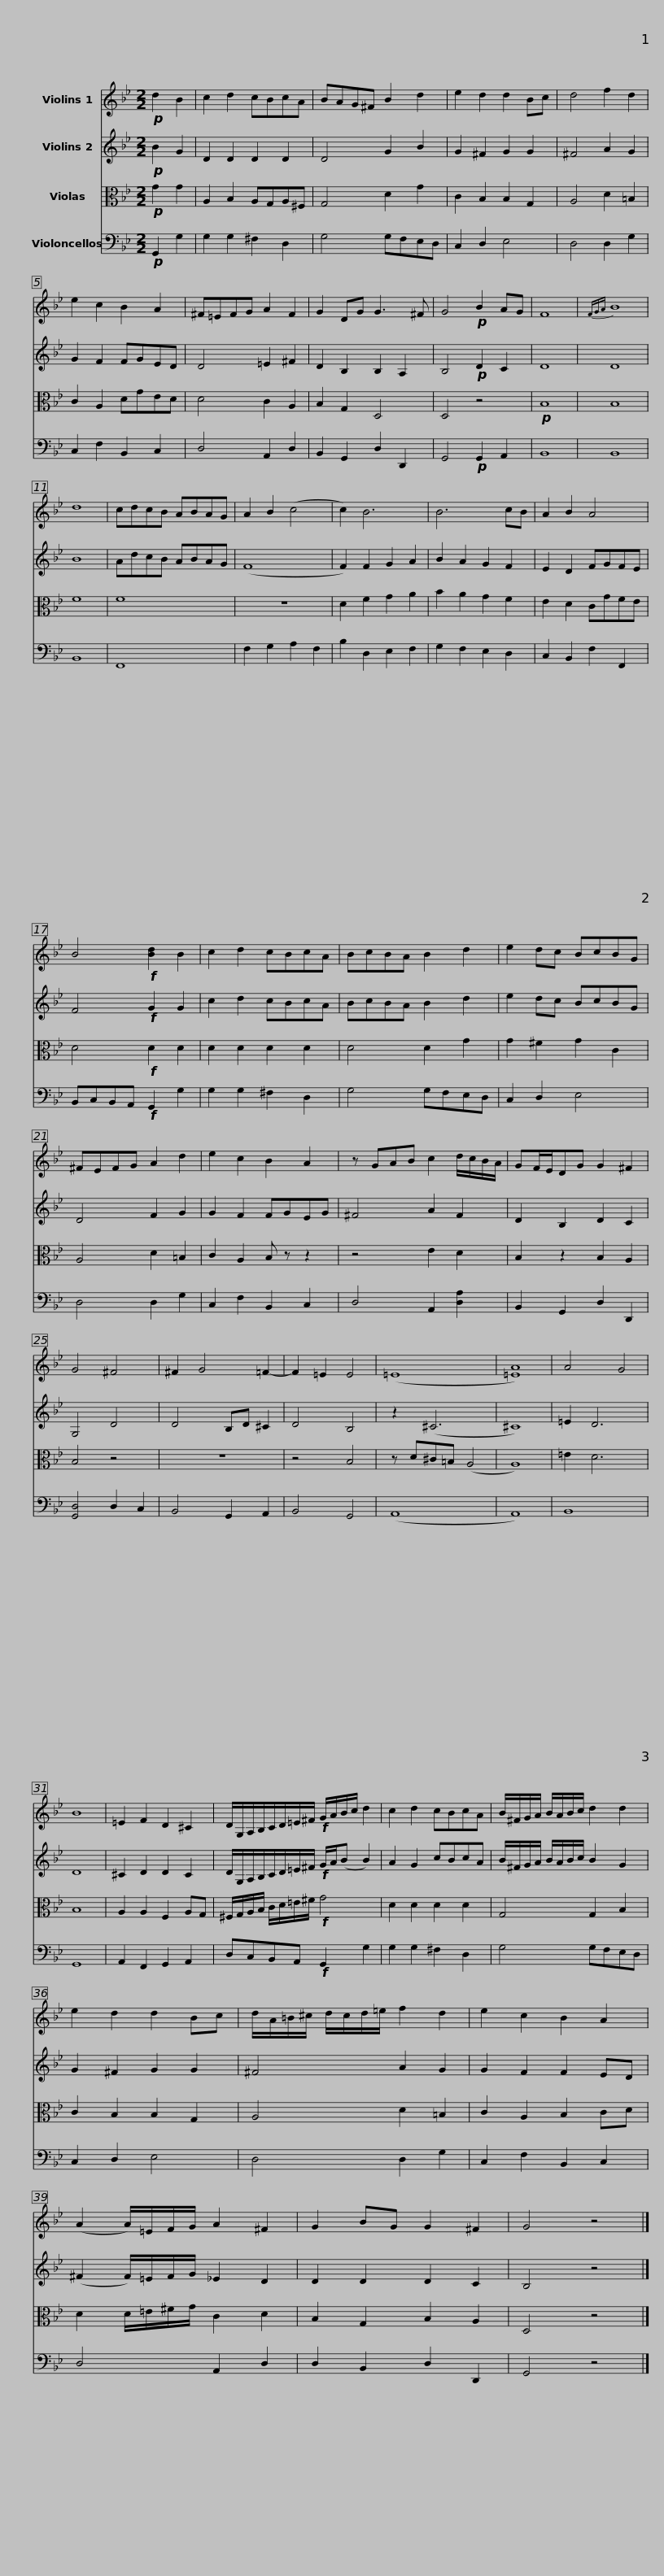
X:1
%%score 1 2 3 4
L:1/8
M:2/2
I:linebreak $
K:Bb
V:1 treble
V:2 treble
V:3 alto
V:4 bass
V:1
!p! d2 B2 | c2 d2 cBcA | BAG^F B2 d2 | e2 d2 d2 Bc | d4 f2 d2 | %5
 e2 c2 B2 A2 |$ ^F=EFG A2 F2 | G2 DG G3 ^F | G4!p! B2 AG | F8 | %10
{FGA} B8 | d8 | cdcB ABAG |$ A2 B2 (c4 | c2) B6 | %15
 B6 cB | A2 B2 A4 | B4!f! [Bd]2 B2 | c2 d2 cBcA |$ BcBA B2 d2 | %20
 e2 dc BcBG | ^FEFG A2 d2 | e2 c2 B2 A2 | z GAB c2 d/c/B/A/ |$ GF/E/DG G2 ^F2 | %25
 G4 ^F4 | ^F2 G4 =F2- | F2 =E2 E4 | (=E8 | [=EA]8) | %30
 A4 G4 | B8 |$ =E2 F2 D2 ^C2 | D/G,/A,/B,/C/D/=E/^F/!f! G/A/B/c/ d2 | c2 d2 cBcA |$ %35
 B/^F/G/A/ B/A/B/c/ d2 d2 | e2 d2 d2 Bc | d/A/=B/^c/ d/c/d/=e/ f2 d2 | e2 c2 B2 A2 |$ (A2 A/)=E/F/G/ A2 ^F2 | %40
 G2 BG G2 ^F2 | G4 z4 |] %42
V:2
!p! B2 G2 | D2 D2 D2 D2 | D4 G2 B2 | G2 ^F2 G2 G2 | ^F4 A2 G2 | %5
 G2 F2 FGED |$ D4 =E2 ^F2 | D2 B,2 B,2 A,2 | B,4!p! D2 C2 | D8 | %10
 D8 | B8 | AdcB ABAG |$ (F8 | F2) F2 G2 A2 | %15
 B2 A2 G2 F2 | E2 D2 FGFE | F4!f! G2 G2 | c2 d2 cBcA |$ BcBA B2 d2 | %20
 e2 dc BcBG | D4 F2 G2 | G2 F2 FGEG | ^F4 A2 F2 |$ D2 B,2 D2 C2 | %25
 G,4 D4 | D4 B,D ^C2 | D4 B,4 | z2 (^C6 | ^C8) | %30
 =E2 D6 | D8 |$ ^C2 D2 D2 C2 | D/G,/A,/B,/C/D/=E/^F/!f! G/A/(B B2) | A2 G2 cBcA |$ %35
 B/^F/G/A/ B/A/B/c/ B2 G2 | G2 ^F2 G2 G2 | ^F4 A2 G2 | G2 F2 F2 ED |$ (^F2 F/)=E/F/G/ _E2 D2 | %40
 D2 D2 D2 C2 | B,4 z4 |] %42
V:3
!p! G2 G2 | A,2 B,2 A,G,A,^F, | G,4 D2 G2 | C2 B,2 B,2 G,2 | A,4 D2 =B,2 | %5
 C2 A,2 DGED |$ D4 C2 A,2 | B,2 G,2 D,4 | D,4 z4 |!p! B,8 | %10
 B,8 | F8 | F8 |$ z8 | D2 F2 G2 A2 | %15
 B2 A2 G2 F2 | E2 D2 CGFE | D4!f! D2 D2 | D2 D2 D2 D2 |$ D4 D2 G2 | %20
 G2 ^F2 G2 C2 | A,4 D2 =B,2 | C2 A,2 B, z z2 | z4 E2 D2 |$ B,2 z2 B,2 A,2 | %25
 B,4 z4 | z8 | z4 B,4 | z D^C=B, (A,4 | A,8) | %30
 =E2 D6 | B,8 |$ A,2 A,2 F,2 A,G, | ^F,/G,/A,/B,/ C/D/=E/^F/!f! G4 | D2 D2 D2 D2 |$ %35
 G,4 G,2 B,2 | C2 B,2 B,2 G,2 | A,4 D2 =B,2 | C2 A,2 B,2 CD |$ D2 D/=E/^F/G/ C2 D2 | %40
 B,2 G,2 B,2 A,2 | D,4 z4 |] %42
V:4
!p! G,,2 G,2 | G,2 G,2 ^F,2 D,2 | G,4 G,F,E,D, | C,2 D,2 E,4 | D,4 D,2 G,2 | %5
 C,2 F,2 B,,2 C,2 |$ D,4 A,,2 D,2 | B,,2 G,,2 D,2 D,,2 | G,,4!p! G,,2 A,,2 | B,,8 | %10
 B,,8 | B,,8 | F,,8 |$ F,2 G,2 A,2 F,2 | B,2 D,2 E,2 F,2 | %15
 G,2 F,2 E,2 D,2 | C,2 B,,2 F,2 F,,2 | B,,C,B,,A,,!f! G,,2 G,2 | G,2 G,2 ^F,2 D,2 |$ G,4 G,F,E,D, | %20
 C,2 D,2 E,4 | D,4 D,2 G,2 | C,2 F,2 B,,2 C,2 | D,4 A,,2 [D,A,]2 |$ B,,2 G,,2 D,2 D,,2 | %25
 [G,,D,]4 D,2 C,2 | B,,4 G,,2 A,,2 | B,,4 G,,4 | (A,,8 | A,,8) | %30
 B,,8 | G,,8 |$ A,,2 F,,2 G,,2 A,,2 | D,C,B,,A,,!f! G,,2 G,2 | G,2 G,2 ^F,2 D,2 |$ %35
 G,4 G,F,E,D, | C,2 D,2 E,4 | D,4 D,2 G,2 | C,2 F,2 B,,2 C,2 |$ D,4 A,,2 D,2 | %40
 D,2 B,,2 D,2 D,,2 | G,,4 z4 |] %42
